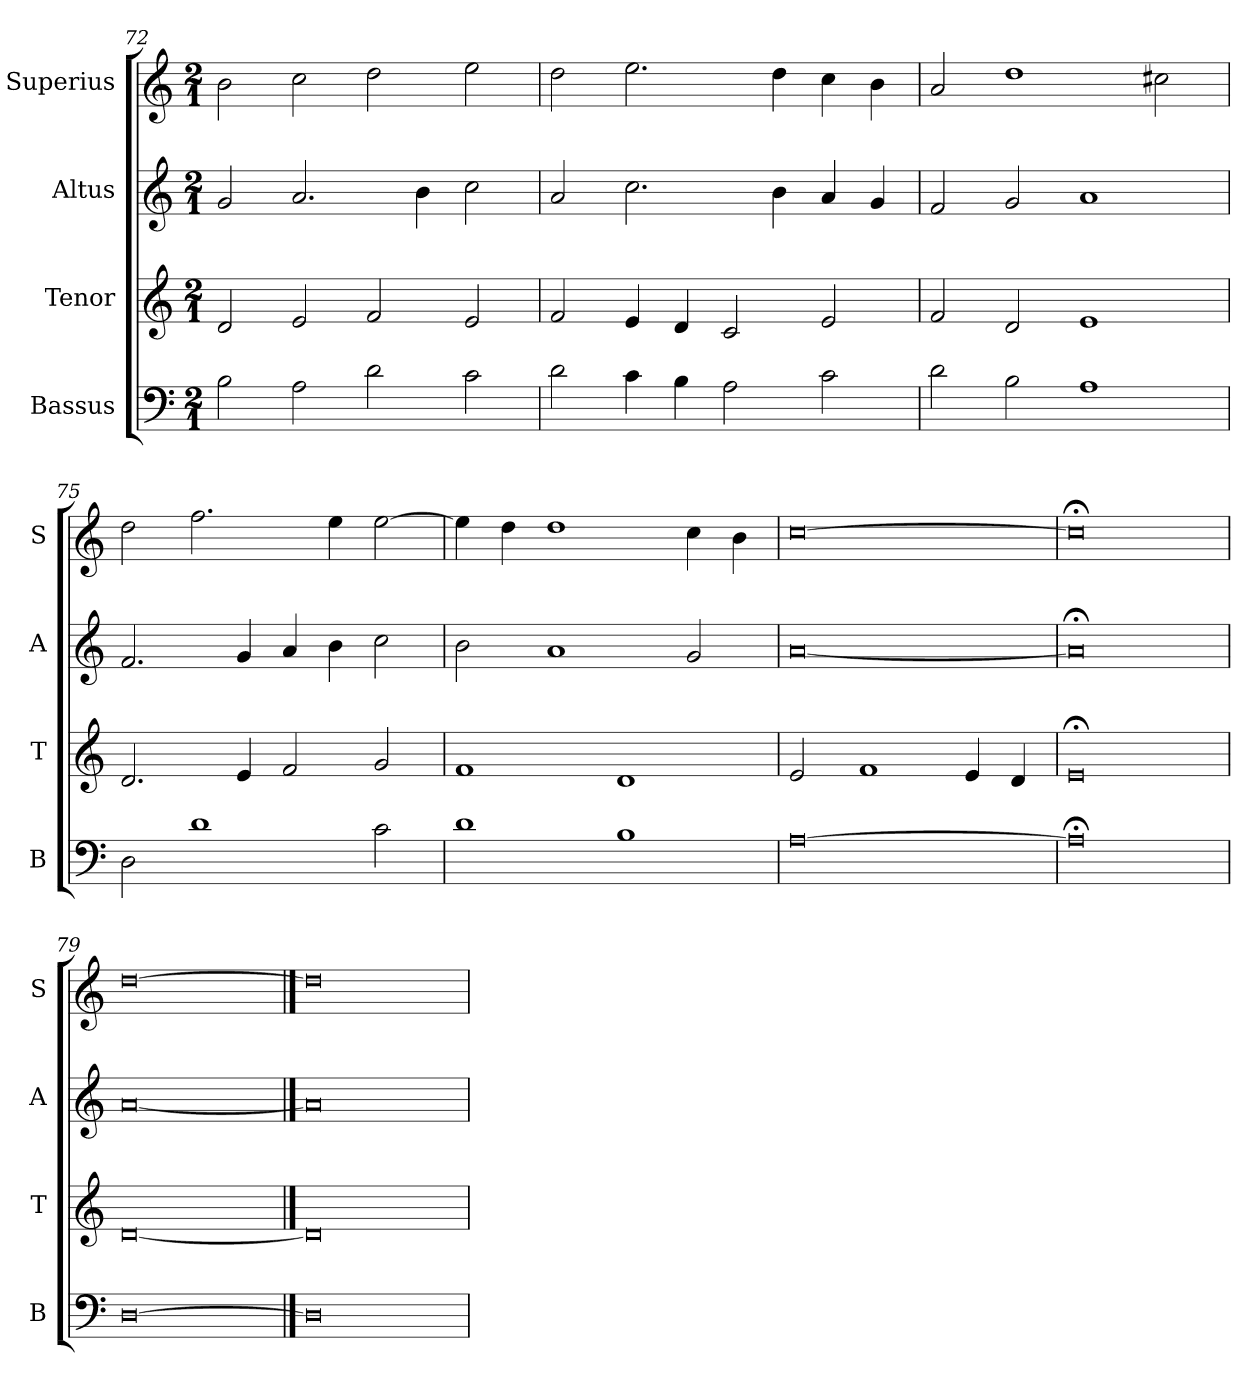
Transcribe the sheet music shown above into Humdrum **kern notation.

**kern	**kern	**kern	**kern
*part4	*part3	*part2	*part1
*staff4	*staff3	*staff2	*staff1
*I"Bassus	*I"Tenor	*I"Altus	*I"Superius
*I'B	*I'T	*I'A	*I'S
*clefF4	*clefG2	*clefG2	*clefG2
*k[]	*k[]	*k[]	*k[]
*C:	*C:	*C:	*C:
*M2/1	*M2/1	*M2/1	*M2/1
=72	=72	=72	=72
2B	2d	2g	2b
2A	2e	2.a	2cc
2d	2f	.	2dd
.	.	4b	.
2c	2e	2cc	2ee
=73	=73	=73	=73
2d	2f	2a	2dd
4c	4e	2.cc	2.ee
4B	4d	.	.
2A	2c	.	.
.	.	4b	4dd
2c	2e	4a	4cc
.	.	4g	4b
=74	=74	=74	=74
2d	2f	2f	2a
2B	2d	2g	1dd
1A	1e	1a	.
.	.	.	2cc#X
=75	=75	=75	=75
2D	2.d	2.f	2dd
1d	.	.	2.ff
.	4e	4g	.
.	2f	4a	.
.	.	4b	4ee
2c	2g	2cc	[2ee
=76	=76	=76	=76
1d	1f	2b	4ee]
.	.	.	4dd
.	.	1a	1dd
1B	1d	.	.
.	.	2g	4cc
.	.	.	4b
=77	=77	=77	=77
[0A	2e	[0a	[0cc
.	1f	.	.
.	4e	.	.
.	4d	.	.
=78	=78	=78	=78
0A;<]	0e;<	0a;<]	0cc;<]
=79	=79	=79	=79
[0D	[0d	[0a	[0dd
==80	==80	==80	==80
0D]	0d]	0a]	0dd]
=	=	=	=
*-	*-	*-	*-
